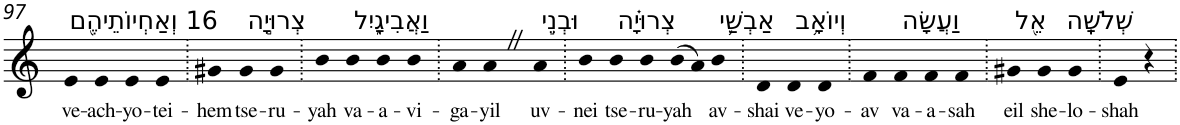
**kern	**text
*part1	*part1
*staff1	*staff1
*I"Piano	*
*I'Pno	*
!!LO:PB:g=z
*clefG2	*
*k[]	*
=97	=97
!LO:TX:a:t=16 וְאַחְיוֹתֵיהֶ֖ם	!
!	!LO:LY:b
4e	ve-
!	!LO:LY:b
4e	-ach-
!	!LO:LY:b
4e	-yo-
!	!LO:LY:b
4e	-tei-
=98.	=98.
!	!LO:LY:b
4g#X	-hem
!LO:TX:a:t=צְרוּיָ֣ה	!
!	!LO:LY:b
4g#	tse-
!	!LO:LY:b
4g#	-ru-
=99.	=99.
!	!LO:LY:b
4b	-yah
!LO:TX:a:t=וַאֲבִיגָ֑יִל	!
!	!LO:LY:b
4b	va-
!	!LO:LY:b
4b	-a-
!	!LO:LY:b
4b	-vi-
=100.	=100.
!	!LO:LY:b
4a	-ga-
!	!LO:LY:b
4aZ	-yil
!LO:TX:a:t=וּבְנֵ֣י	!
!	!LO:LY:b
4a	uv-
=101.	=101.
!	!LO:LY:b
4b	-nei
!LO:TX:a:t=צְרוּיָ֗ה	!
!	!LO:LY:b
4b	tse-
!	!LO:LY:b
4b	-ru-
!	!LO:LY:b
(>8b	-yah
8a)	.
!LO:TX:a:t=אַבְשַׁ֛י	!
!	!LO:LY:b
4b	av-
=102.	=102.
!	!LO:LY:b
4d	-shai
!LO:TX:a:t=וְיוֹאָ֥ב	!
!	!LO:LY:b
4d	ve-
!	!LO:LY:b
4d	-yo-
=103.	=103.
!	!LO:LY:b
4f	-av
!LO:TX:a:t=וַעֲשָׂה	!
!	!LO:LY:b
4f	va-
!	!LO:LY:b
4f	-a-
!	!LO:LY:b
4f	-sah
=104.	=104.
!LO:TX:a:t=אֵ֖ל	!
!	!LO:LY:b
4g#X	eil
!LO:TX:a:t=שְׁלֹשָֽׁה	!
!	!LO:LY:b
4g#	she-
!	!LO:LY:b
4g#	-lo-
=105.	=105.
!	!LO:LY:b
4e	-shah
4r	.
=.	=.
*-	*-
